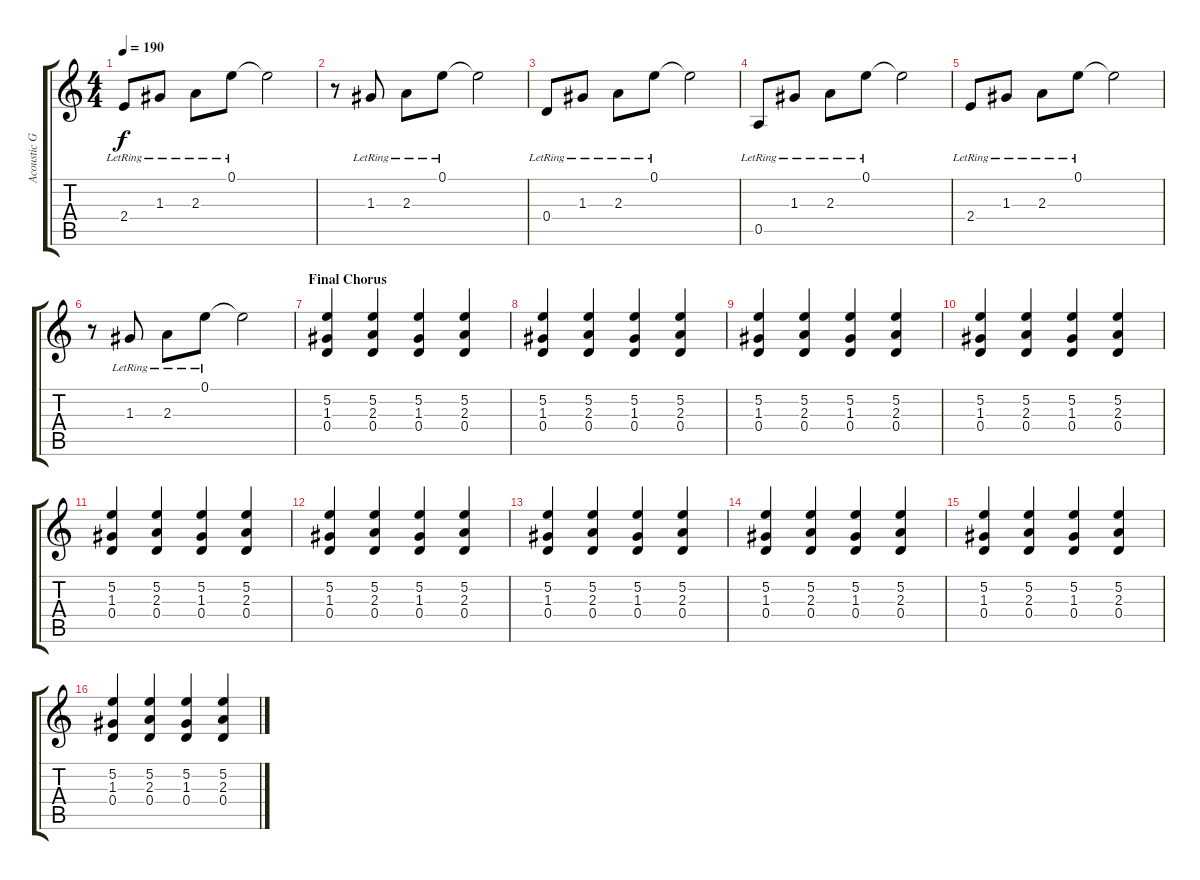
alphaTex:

\track ("Acoustic Guitar" "Acoustic G") {instrument acousticguitarsteel}
\staff {score tabs}
\tuning (E4 B3 G3 D3 A2 E2) {hide}
\ts (4 4)
\tempo 190
\clef g2
\ks c
2.4{lr}.8{dy f} 1.3{lr}.8 2.3{lr}.8 0.1{lr}.8 0.1{t}.2 |
r.8 1.3{lr}.8 2.3{lr}.8 0.1{lr}.8 0.1{t}.2 |
0.4{lr}.8 1.3{lr}.8 2.3{lr}.8 0.1{lr}.8 0.1{t}.2 |
0.5{lr}.8 1.3{lr}.8 2.3{lr}.8 0.1{lr}.8 0.1{t}.2 |
2.4{lr}.8 1.3{lr}.8 2.3{lr}.8 0.1{lr}.8 0.1{t}.2 |
r.8 1.3{lr}.8 2.3{lr}.8 0.1{lr}.8 0.1{t}.2 |
\section ("" "Final Chorus")
(5.2 1.3 0.4).4{volume 11} (5.2 2.3 0.4).4 (5.2 1.3 0.4).4 (5.2 2.3 0.4).4 |
(5.2 1.3 0.4).4 (5.2 2.3 0.4).4 (5.2 1.3 0.4).4 (5.2 2.3 0.4).4 |
(5.2 1.3 0.4).4 (5.2 2.3 0.4).4 (5.2 1.3 0.4).4 (5.2 2.3 0.4).4 |
(5.2 1.3 0.4).4 (5.2 2.3 0.4).4 (5.2 1.3 0.4).4 (5.2 2.3 0.4).4 |
(5.2 1.3 0.4).4 (5.2 2.3 0.4).4 (5.2 1.3 0.4).4 (5.2 2.3 0.4).4 |
(5.2 1.3 0.4).4 (5.2 2.3 0.4).4 (5.2 1.3 0.4).4 (5.2 2.3 0.4).4 |
(5.2 1.3 0.4).4 (5.2 2.3 0.4).4 (5.2 1.3 0.4).4 (5.2 2.3 0.4).4 |
(5.2 1.3 0.4).4 (5.2 2.3 0.4).4 (5.2 1.3 0.4).4 (5.2 2.3 0.4).4 |
(5.2 1.3 0.4).4 (5.2 2.3 0.4).4 (5.2 1.3 0.4).4 (5.2 2.3 0.4).4 |
(5.2 1.3 0.4).4 (5.2 2.3 0.4).4 (5.2 1.3 0.4).4 (5.2 2.3 0.4).4
